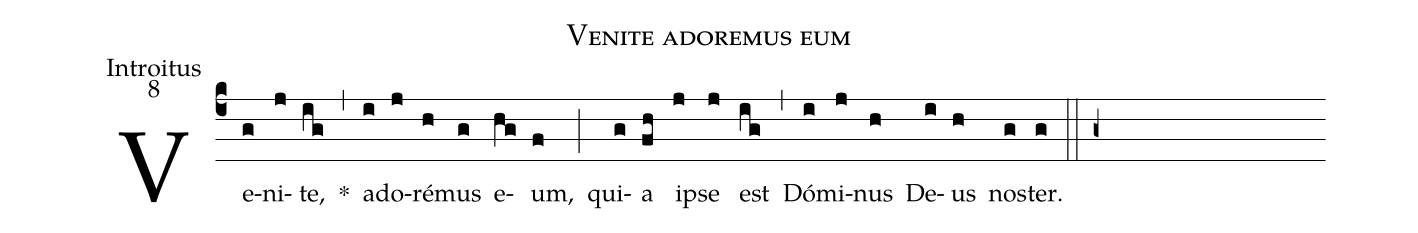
name:Venite adoremus eum;
office-part:Introitus;
mode:8;
%%
(c4) Ve(g)ni(j)te,(ig) *(,) ad(i)o(j)ré(h)mus(g) e(hg)um,(f) (;) qui(g)a(fh) ip(j)se(j) est(ig) (,) Dó(i)mi(j)nus(h) De(i)us(h) nos(g)ter.(g) (::g+)
